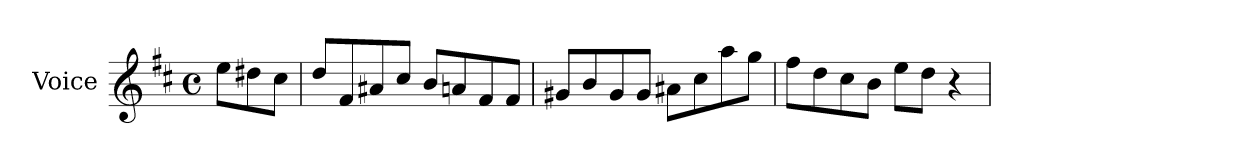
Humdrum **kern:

**kern
*part1
*staff1
*I"Voice
*I'Voice
*clefG2
*k[f#c#]
*M4/4
*met(c)
=
8ee\L
8dd#X\
8cc#\J
=1
8dd/L
8f#/
8a#X/
8cc#/J
8b/L
8an/
8f#/
8f#/J
=2
8g#X/L
8b/
8g#/
8g#/J
8a#X\L
8cc#\
8aa\
8gg\J
=3
8ff#\L
8dd\
8cc#\
8b\J
8ee\L
8dd\J
4r
=
*-
